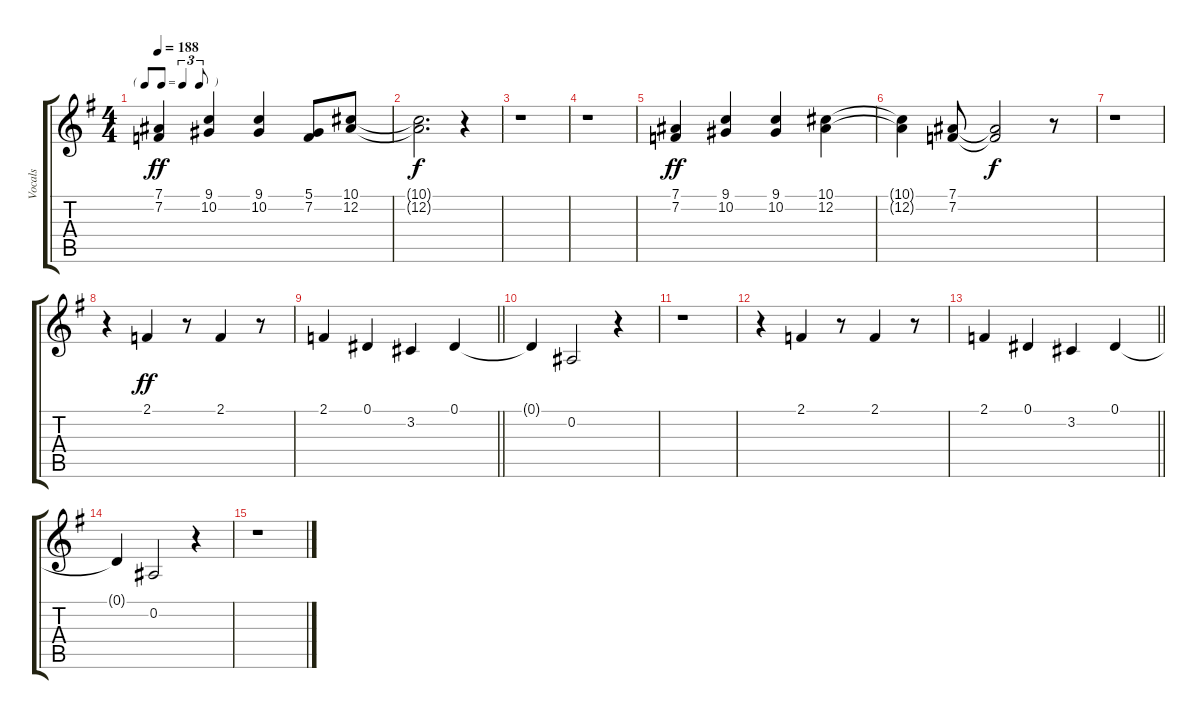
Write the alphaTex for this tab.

\track ("Vocals" "Vocals") {instrument oboe}
\staff {score tabs}
\tuning (Eb4 Bb3 Gb3 Db3 Ab2 Eb2) {hide}
\ts (4 4)
\tf triplet8th
\tempo 188
\clef g2
\ks g
(7.1 7.2).4{dy ff} (9.1 10.2).4 (9.1 10.2).4 (5.1 7.2).8 (10.1 12.2).8 |
(10.1{t} 12.2{t}).2{d dy f} r.4 |
r.1 |
r.1 |
(7.1 7.2).4{dy ff} (9.1 10.2).4 (9.1 10.2).4 (10.1 12.2).4 |
(10.1{t} 12.2{t}).4 (7.1 7.2).8 (7.1{t} 7.2{t}).2{dy f} r.8 |
r.1 |
r.4 2.1.4{dy ff} r.8 2.1.4 r.8 |
\barLineRight lightlight
2.1.4 0.1.4 3.2.4 0.1.4 |
0.1{t}.4 0.2.2 r.4 |
r.1 |
r.4 2.1.4 r.8 2.1.4 r.8 |
\barLineRight lightlight
2.1.4 0.1.4 3.2.4 0.1.4 |
0.1{t}.4 0.2.2 r.4 |
r.1
